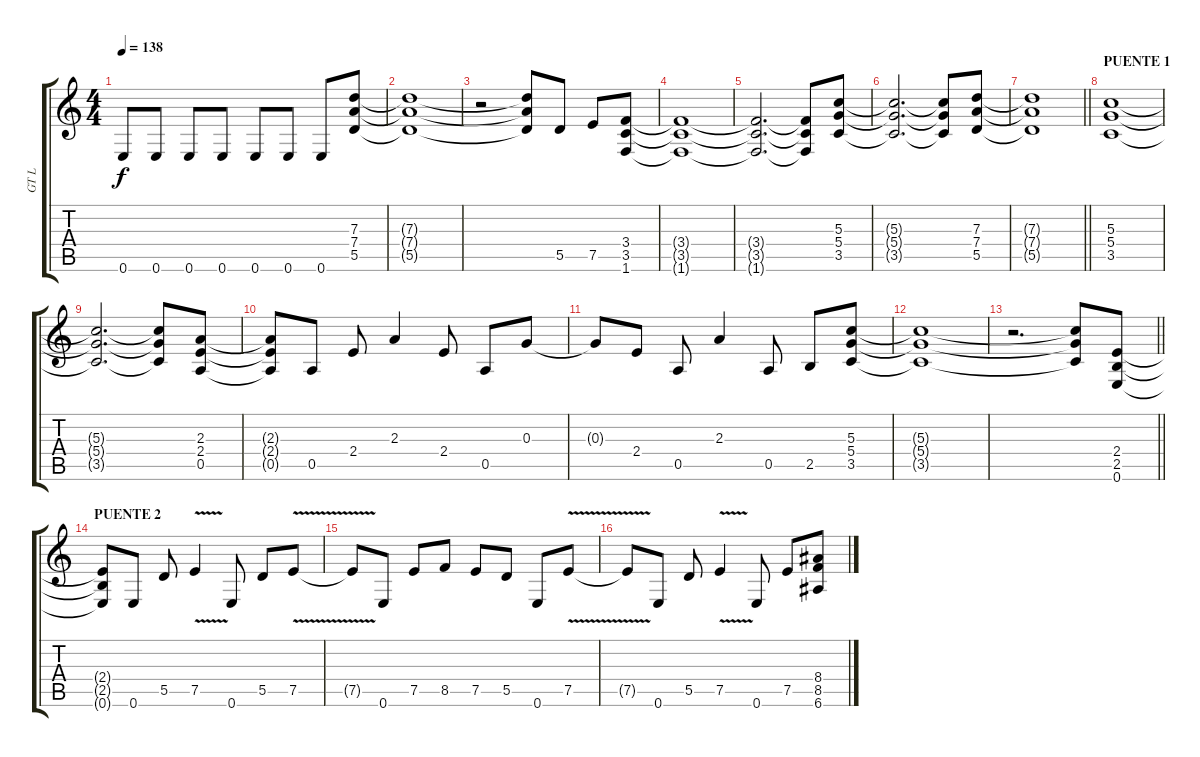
\track ("GT L" "GT L") {instrument distortionguitar}
\staff {score tabs}
\tuning (E4 B3 G3 D3 A2 E2) {hide}
\ts (4 4)
\tempo 138
\clef g2
\ks c
0.6.8{dy f} 0.6.8 0.6.8 0.6.8 0.6.8 0.6.8 0.6.8 (7.3 7.4 5.5).8 |
(7.3{t} 7.4{t} 5.5{t}).1 |
r.2 (7.3{t} 7.4{t} 5.5{t}).8 5.5.8 7.5.8 (3.4 3.5 1.6).8 |
(3.4{t} 3.5{t} 1.6{t}).1 |
(3.4{t} 3.5{t} 1.6{t}).2{d} (3.4{t} 3.5{t} 1.6{t}).8 (5.3 5.4 3.5).8 |
(5.3{t} 5.4{t} 3.5{t}).2{d} (5.3{t} 5.4{t} 3.5{t}).8 (7.3 7.4 5.5).8 |
\barLineRight lightlight
(7.3{t} 7.4{t} 5.5{t}).1 |
\section ("" "PUENTE 1")
(5.3 5.4 3.5).1 |
(5.3{t} 5.4{t} 3.5{t}).2{d} (5.3{t} 5.4{t} 3.5{t}).8 (2.3 2.4 0.5).8 |
(2.3{t} 2.4{t} 0.5{t}).8 0.5.8 2.4.8 2.3.4 2.4.8 0.5.8 0.3.8 |
0.3{t}.8 2.4.8 0.5.8 2.3.4 0.5.8 2.5.8 (5.3 5.4 3.5).8 |
(5.3{t} 5.4{t} 3.5{t}).1 |
\barLineRight lightlight
r.2{d} (5.3{t} 5.4{t} 3.5{t}).8 (2.4 2.5 0.6).8 |
\section ("" "PUENTE 2")
(2.4{t} 2.5{t} 0.6{t}).8 0.6.8 5.5.8 7.5{v}.4 0.6.8 5.5.8 7.5{v}.8 |
7.5{t}.8 0.6.8 7.5.8 8.5.8 7.5.8 5.5.8 0.6.8 7.5{v}.8 |
7.5{t}.8 0.6.8 5.5.8 7.5{v}.4 0.6.8 7.5.8 (8.4 8.5 6.6).8
